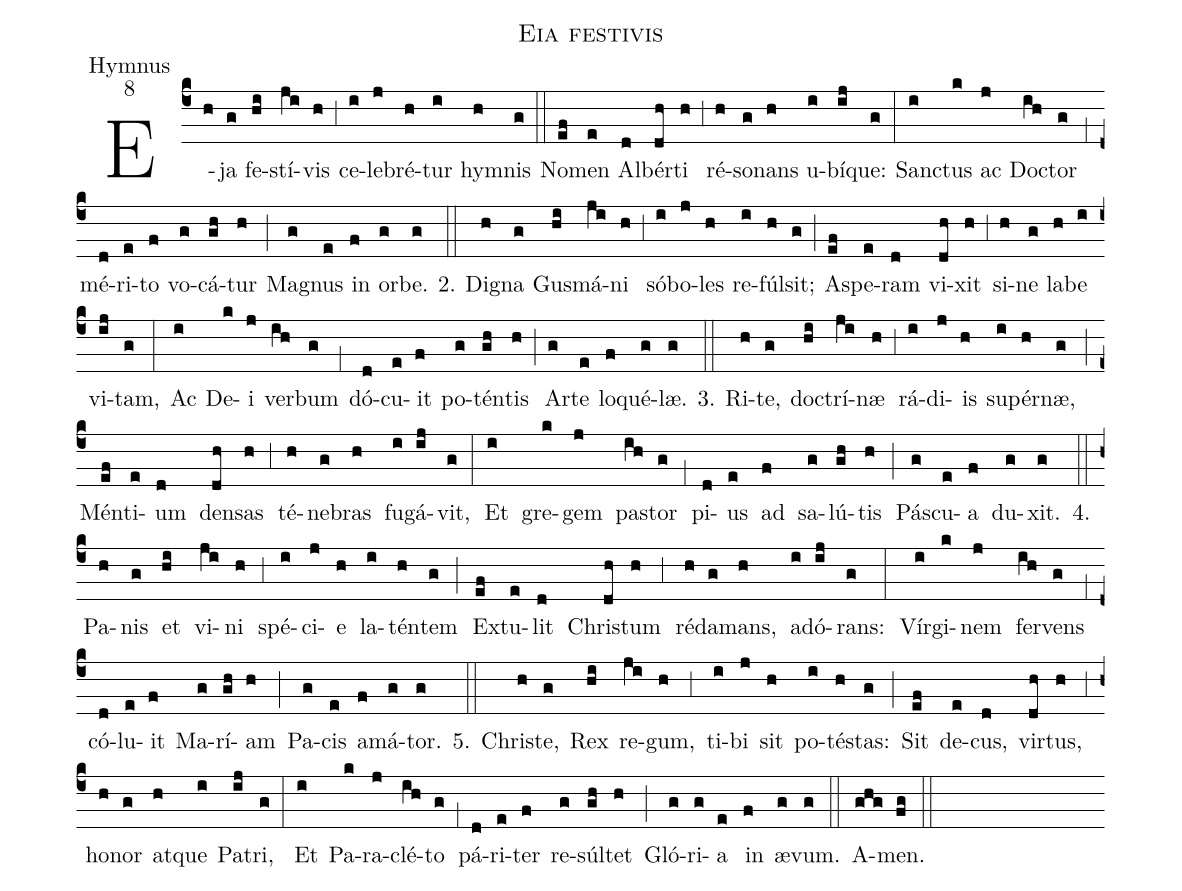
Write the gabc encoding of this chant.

name:Eia festivis;
office-part:Hymnus;
mode:8;
%%
(c4) E(h)ja(g) fe(hi)stí(ji)vis(h) (,3) ce(i)le(j)bré(h)tur(i) hy(h)mnis(g) (::)
No(ef)men(e) Al(d)bér(dh)ti(h) (,3) ré(h)so(g)nans(h) u(i)bí(ij)que:(g) (:)
San(i)ctus(k) ac(j) Do(ih)ctor(g) (,1) mé(d)ri(e)to(f) vo(g)cá(gh)tur(h) (;) Ma(g)gnus(e) in(f) or(g)be.(g) 2.(::) Di(h)gna(g) Gus(hi)má(ji)ni(h) (,3) só(i)bo(j)les(h) re(i)fúl(h)sit;(g) (;) As(ef)pe(e)ram(d) vi(dh)xit(h) (,3) si(h)ne(g) la(h)be(i) vi(ij)tam,(g) (:)
Ac(i) De(k)i(j) ver(ih)bum(g) (,1) dó(d)cu(e)it(f) po(g)tén(gh)tis(h) (;) Ar(g)te(e) lo(f)qué(g)læ.(g) 3.(::) Ri(h)te,(g) do(hi)ctrí(ji)næ(h) (,3) rá(i)di(j)is(h) su(i)pér(h)næ,(g) (;) Mén(ef)ti(e)um(d) den(dh)sas(h) (,3) té(h)ne(g)bras(h) fu(i)gá(ij)vit,(g) (:)
Et(i) gre(k)gem(j) pa(ih)stor(g) (,1) pi(d)us(e) ad(f) sa(g)lú(gh)tis(h) (;) Pá(g)scu(e)a(f) du(g)xit.(g) 4.(::) Pa(h)nis(g) et(hi) vi(ji)ni(h) (,3) spé(i)ci(j)e(h) la(i)tén(h)tem(g) (;) Ex(ef)tu(e)lit(d) Chri(dh)stum(h) (,3) ré(h)da(g)mans,(h) a(i)dó(ij)rans:(g) (:)
Vír(i)gi(k)nem(j) fer(ih)vens(g) (,1) có(d)lu(e)it(f) Ma(g)rí(gh)am(h) (;) Pa(g)cis(e) a(f)má(g)tor.(g) 5.(::) Chri(h)ste,(g) Rex(hi) re(ji)gum,(h) (,3) ti(i)bi(j) sit(h) po(i)té(h)stas:(g) (;) Sit(ef) de(e)cus,(d) vir(dh)tus,(h) (,3) ho(h)nor(g) at(h)que(i) Pa(ij)tri,(g) (:)
Et(i) Pa(k)ra(j)clé(ih)to(g) (,1) pá(d)ri(e)ter(f) re(g)súl(gh)tet(h) (;) Gló(g)ri(g)a(e) in(f) æ(g)vum.(g) (::)
A(ghg)men.(fg) (::)
